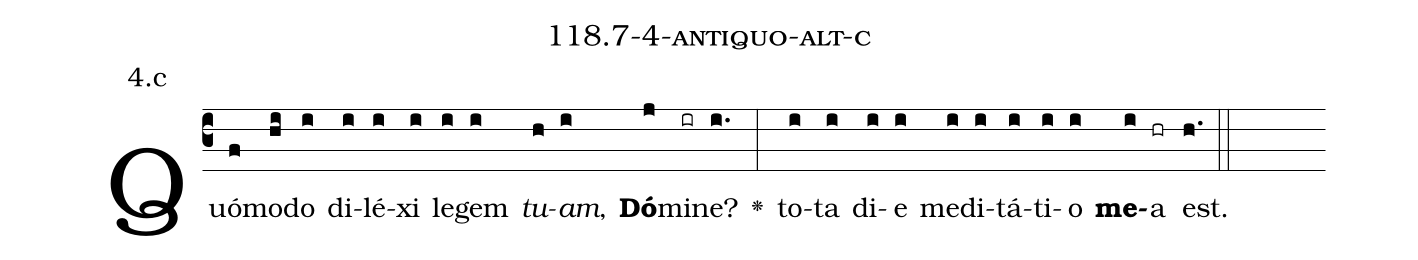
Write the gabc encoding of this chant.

name: 118.7-4-antiquo-alt-c;
annotation: 4.c;
%%
(c3)Quó(f)mo(hi)do(i) di(i)lé(i)xi(i) le(i)gem(i) <i>tu</i>(h)<i>am</i>,(i) <b>Dó</b>(j)mi(ir)ne?(i.) <v>\greheightstar</v>(:) to(i)ta(i) di(i)e(i) me(i)di(i)tá(i)ti(i)o(i) <b>me</b>(i)a(hr) est.(h.) (::)


%E(i) u(i) o(i) u(i) a(i) e.(h.) (::)
